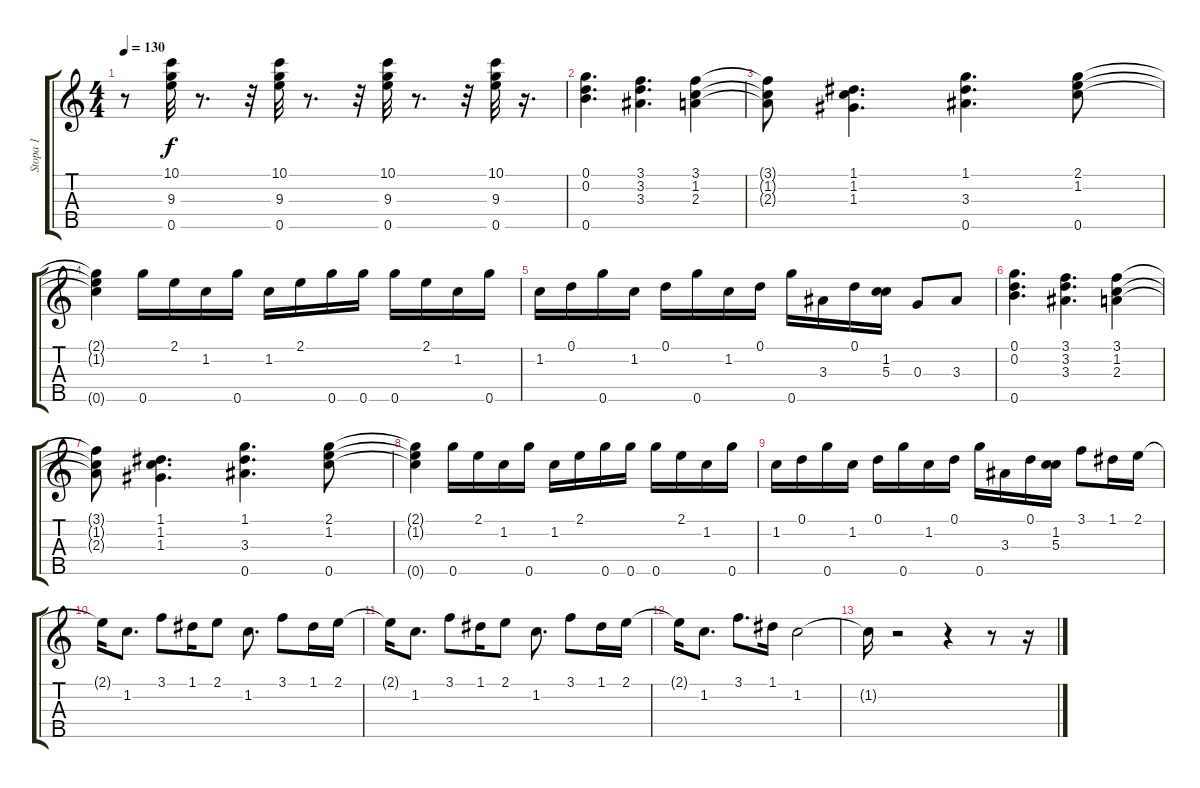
\track ("Stopa 1" "Stopa 1") {instrument banjo}
\staff {score tabs}
\tuning (D4 B3 G3 C3 G4) {hide}
\displaytranspose 12
\ts (4 4)
\tempo 130
\clef g2
\ks c
r.8{dy f} (10.1 9.3 0.5).32 r.8{d} r.32 (10.1 9.3 0.5).32 r.8{d} r.32 (10.1 9.3 0.5).32 r.8{d} r.32 (10.1 9.3 0.5).32 r.16{d} |
(0.1 0.2 0.5).4{d volume 10} (3.1 3.2 3.3).4{d volume 8} (3.1 1.2 2.3).4 |
(3.1{t} 1.2{t} 2.3{t}).8 (1.1 1.2 1.3).4{d} (1.1 3.3 0.5).4{d} (2.1 1.2 0.5).8 |
(2.1{t} 1.2{t} 0.5{t}).4 0.5.16 2.1.16 1.2.16 0.5.16 1.2.16 2.1.16 0.5.16 0.5.16 0.5.16 2.1.16 1.2.16 0.5.16 |
1.2.16 0.1.16 0.5.16 1.2.16 0.1.16 0.5.16 1.2.16 0.1.16 0.5.16 3.3.16 0.1.16 (1.2 5.3).16 0.3.8{volume 10} 3.3.8 |
(0.1 0.2 0.5).4{d} (3.1 3.2 3.3).4{d} (3.1 1.2 2.3).4 |
(3.1{t} 1.2{t} 2.3{t}).8 (1.1 1.2 1.3).4{d} (1.1 3.3 0.5).4{d} (2.1 1.2 0.5).8 |
(2.1{t} 1.2{t} 0.5{t}).4 0.5.16 2.1.16 1.2.16 0.5.16 1.2.16 2.1.16 0.5.16 0.5.16 0.5.16 2.1.16 1.2.16 0.5.16 |
1.2.16 0.1.16 0.5.16 1.2.16 0.1.16 0.5.16 1.2.16 0.1.16 0.5.16 3.3.16 0.1.16 (1.2 5.3).16 3.1.8{volume 12} 1.1.16 2.1.16 |
2.1{t}.16 1.2.8{d} 3.1.8 1.1.16 2.1.8 1.2.8{d} 3.1.8 1.1.16 2.1.16 |
2.1{t}.16 1.2.8{d} 3.1.8 1.1.16 2.1.8 1.2.8{d} 3.1.8 1.1.16 2.1.16 |
2.1{t}.16 1.2.8{d} 3.1.8{d} 1.1.16 1.2.2 |
1.2{t}.16 r.2 r.4 r.8 r.16
